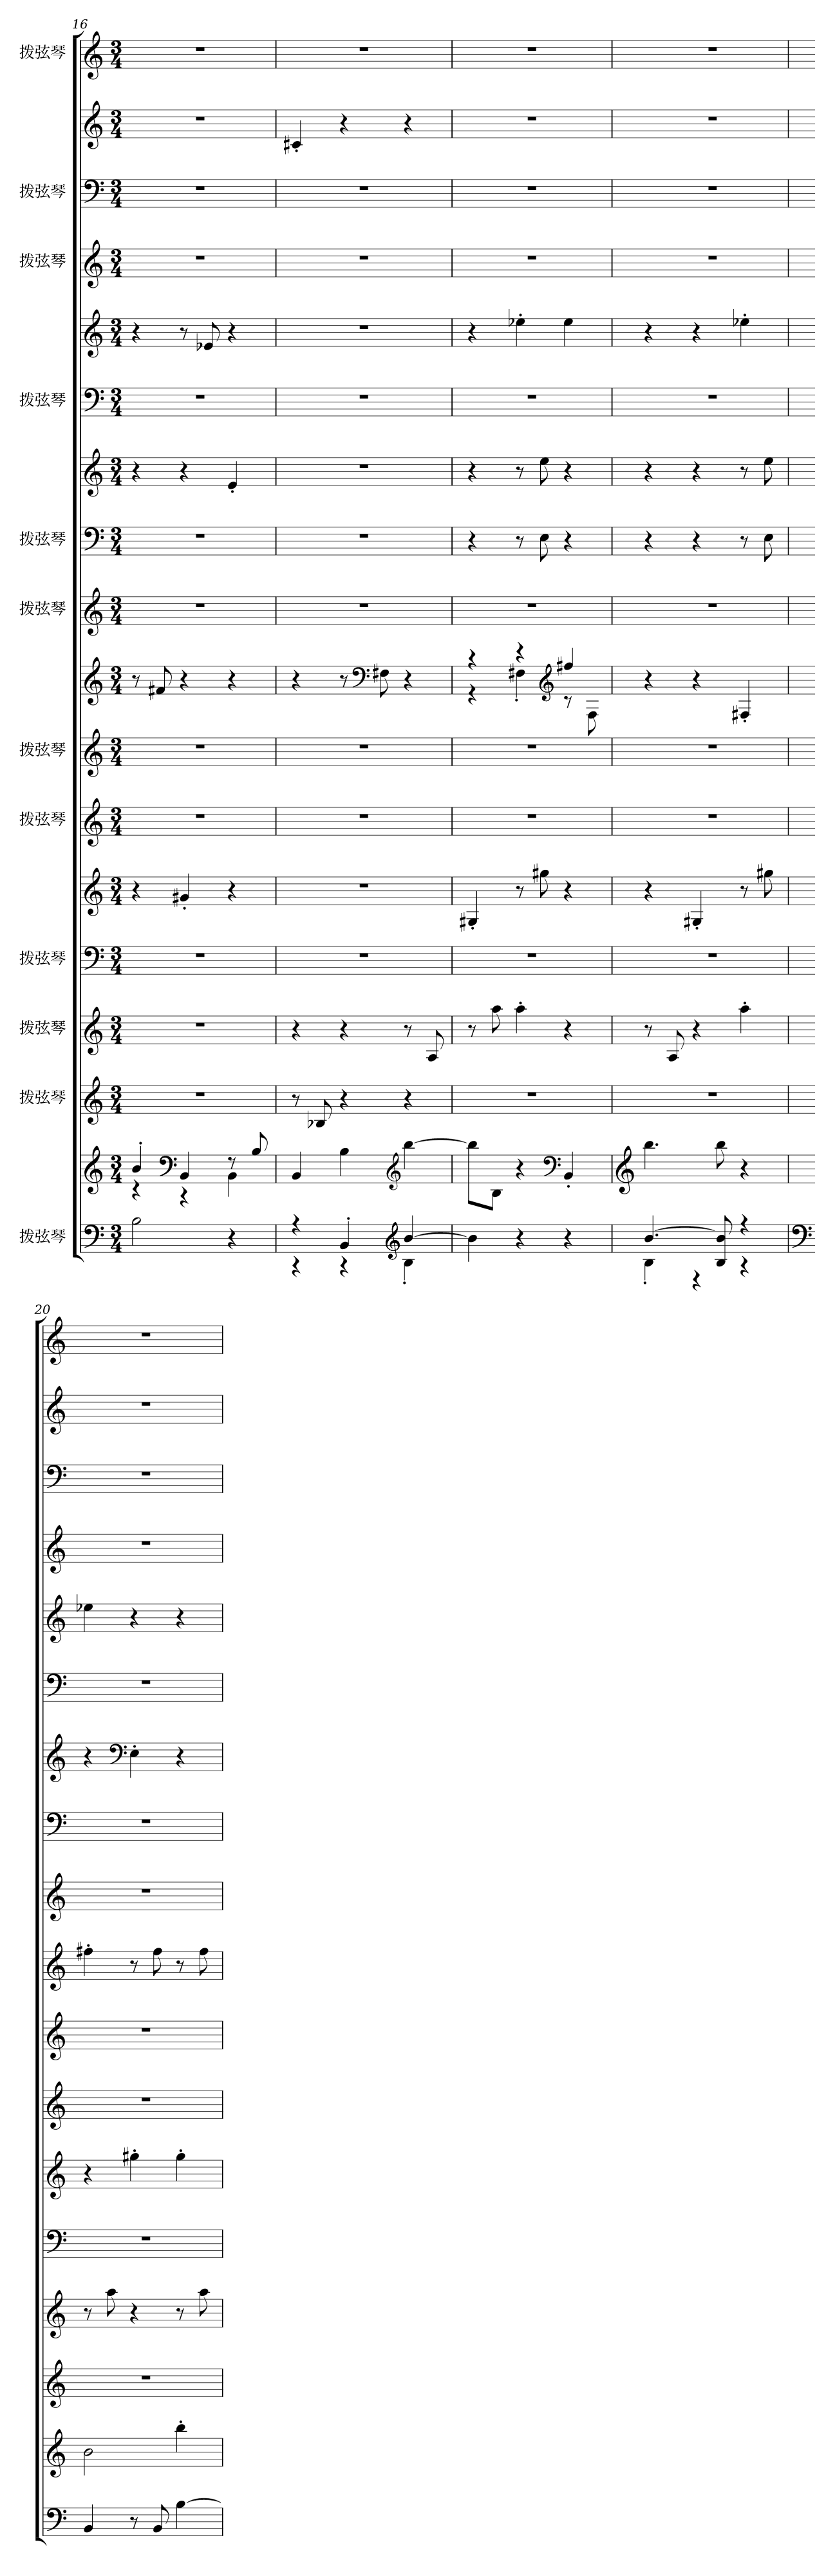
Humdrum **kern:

**kern	**kern	**kern	**kern	**kern	**kern	**kern	**kern	**kern	**kern	**kern	**kern	**kern	**kern	**kern	**kern	**kern	**kern
*part12	*part12	*part11	*part10	*part9	*part9	*part8	*part7	*part7	*part6	*part5	*part5	*part4	*part4	*part3	*part2	*part2	*part1
*staff18	*staff17	*staff16	*staff15	*staff14	*staff13	*staff12	*staff11	*staff10	*staff9	*staff8	*staff7	*staff6	*staff5	*staff4	*staff3	*staff2	*staff1
*I"拨弦琴	*	*I"拨弦琴	*I"拨弦琴	*I"拨弦琴	*	*I"拨弦琴	*I"拨弦琴	*	*I"拨弦琴	*I"拨弦琴	*	*I"拨弦琴	*	*I"拨弦琴	*I"拨弦琴	*	*I"拨弦琴
*clefF4	*clefG2	*clefG2	*clefG2	*clefF4	*clefG2	*clefG2	*clefG2	*clefG2	*clefG2	*clefF4	*clefG2	*clefF4	*clefG2	*clefG2	*clefF4	*clefG2	*clefG2
*k[]	*k[]	*k[]	*k[]	*k[]	*k[]	*k[]	*k[]	*k[]	*k[]	*k[]	*k[]	*k[]	*k[]	*k[]	*k[]	*k[]	*k[]
*M3/4	*M3/4	*M3/4	*M3/4	*M3/4	*M3/4	*M3/4	*M3/4	*M3/4	*M3/4	*M3/4	*M3/4	*M3/4	*M3/4	*M3/4	*M3/4	*M3/4	*M3/4
=16	=16	=16	=16	=16	=16	=16	=16	=16	=16	=16	=16	=16	=16	=16	=16	=16	=16
*	*^	*	*	*	*	*	*	*	*	*	*	*	*	*	*	*	*
2B\	4b'/	4r	2.r	2.r	2.r	4r	2.r	2.r	8r	2.r	2.r	4r	2.r	4r	2.r	2.r	2.r	2.r
.	.	.	.	.	.	.	.	.	8f#X/	.	.	.	.	.	.	.	.	.
*	*clefF4	*	*	*	*	*	*	*	*	*	*	*	*	*	*	*	*	*
.	4BB/	4r	.	.	.	4g#X'/	.	.	4r	.	.	4r	.	8r	.	.	.	.
.	.	.	.	.	.	.	.	.	.	.	.	.	.	8e-X/	.	.	.	.
4r	8r	4BB\	.	.	.	4r	.	.	4r	.	.	4e'/	.	4r	.	.	.	.
.	8B/	.	.	.	.	.	.	.	.	.	.	.	.	.	.	.	.	.
*	*v	*v	*	*	*	*	*	*	*	*	*	*	*	*	*	*	*	*
=17	=17	=17	=17	=17	=17	=17	=17	=17	=17	=17	=17	=17	=17	=17	=17	=17	=17
*^	*	*	*	*	*	*	*	*	*	*	*	*	*	*	*	*	*
4r	4r	4BB/	8r	4r	2.r	2.r	2.r	2.r	4r	2.r	2.r	2.r	2.r	2.r	2.r	2.r	4c#X'/	2.r
.	.	.	8B-X/	.	.	.	.	.	.	.	.	.	.	.	.	.	.	.
4BB'/	4r	4B\	4r	4r	.	.	.	.	8r	.	.	.	.	.	.	.	4r	.
*	*	*	*	*	*	*	*	*	*clefF4	*	*	*	*	*	*	*	*	*
.	.	.	.	.	.	.	.	.	8F#X\	.	.	.	.	.	.	.	.	.
*clefG2	*	*clefG2	*	*	*	*	*	*	*	*	*	*	*	*	*	*	*	*
[4b/	4B'\	[4bb\	4r	8r	.	.	.	.	4r	.	.	.	.	.	.	.	4r	.
.	.	.	.	8A/	.	.	.	.	.	.	.	.	.	.	.	.	.	.
*v	*v	*	*	*	*	*	*	*	*	*	*	*	*	*	*	*	*	*
!!LO:PB:g=z
=18	=18	=18	=18	=18	=18	=18	=18	=18	=18	=18	=18	=18	=18	=18	=18	=18	=18
*	*	*	*	*	*	*	*	*^	*	*	*	*	*	*	*	*	*
4b\]	8bb\L]	2.r	8r	2.r	4G#X'/	2.r	2.r	4r	4r	2.r	4r	4r	2.r	4r	2.r	2.r	2.r	2.r
.	8B\J	.	8aa\	.	.	.	.	.	.	.	.	.	.	.	.	.	.	.
4r	4r	.	4aa'\	.	8r	.	.	4r	4F#X'\	.	8r	8r	.	4ee-X'\	.	.	.	.
.	.	.	.	.	8gg#X\	.	.	.	.	.	8E\	8ee\	.	.	.	.	.	.
*	*clefF4	*	*	*	*	*	*	*clefG2	*	*	*	*	*	*	*	*	*	*
4r	4BB'/	.	4r	.	4r	.	.	4ff#X/	8r	.	4r	4r	.	4ee-\	.	.	.	.
.	.	.	.	.	.	.	.	.	8F#\	.	.	.	.	.	.	.	.	.
*	*	*	*	*	*	*	*	*v	*v	*	*	*	*	*	*	*	*	*
=19	=19	=19	=19	=19	=19	=19	=19	=19	=19	=19	=19	=19	=19	=19	=19	=19	=19
*	*clefG2	*	*	*	*	*	*	*	*	*	*	*	*	*	*	*	*
*^	*	*	*	*	*	*	*	*	*	*	*	*	*	*	*	*	*
[4.b/	4B'\	4.bb\	2.r	8r	2.r	4r	2.r	2.r	4r	2.r	4r	4r	2.r	4r	2.r	2.r	2.r	2.r
.	.	.	.	8A/	.	.	.	.	.	.	.	.	.	.	.	.	.	.
.	4r	.	.	4r	.	4G#X'/	.	.	4r	.	4r	4r	.	4r	.	.	.	.
8B/ 8b/]	.	8bb\	.	.	.	.	.	.	.	.	.	.	.	.	.	.	.	.
4r	4r	4r	.	4aa'\	.	8r	.	.	4F#X'/	.	8r	8r	.	4ee-X'\	.	.	.	.
.	.	.	.	.	.	8gg#X\	.	.	.	.	8E\	8ee\	.	.	.	.	.	.
*v	*v	*	*	*	*	*	*	*	*	*	*	*	*	*	*	*	*	*
=20	=20	=20	=20	=20	=20	=20	=20	=20	=20	=20	=20	=20	=20	=20	=20	=20	=20
*clefF4	*	*	*	*	*	*	*	*	*	*	*	*	*	*	*	*	*
4BB/	2b\	2.r	8r	2.r	4r	2.r	2.r	4ff#X'\	2.r	2.r	4r	2.r	4ee-X\	2.r	2.r	2.r	2.r
.	.	.	8aa\	.	.	.	.	.	.	.	.	.	.	.	.	.	.
*	*	*	*	*	*	*	*	*	*	*	*clefF4	*	*	*	*	*	*
8r	.	.	4r	.	4gg#X'\	.	.	8r	.	.	4E'\	.	4r	.	.	.	.
8BB/	.	.	.	.	.	.	.	8ff#\	.	.	.	.	.	.	.	.	.
[4B\	4bb'\	.	8r	.	4gg#'\	.	.	8r	.	.	4r	.	4r	.	.	.	.
.	.	.	8aa\	.	.	.	.	8ff#\	.	.	.	.	.	.	.	.	.
=	=	=	=	=	=	=	=	=	=	=	=	=	=	=	=	=	=
*-	*-	*-	*-	*-	*-	*-	*-	*-	*-	*-	*-	*-	*-	*-	*-	*-	*-
